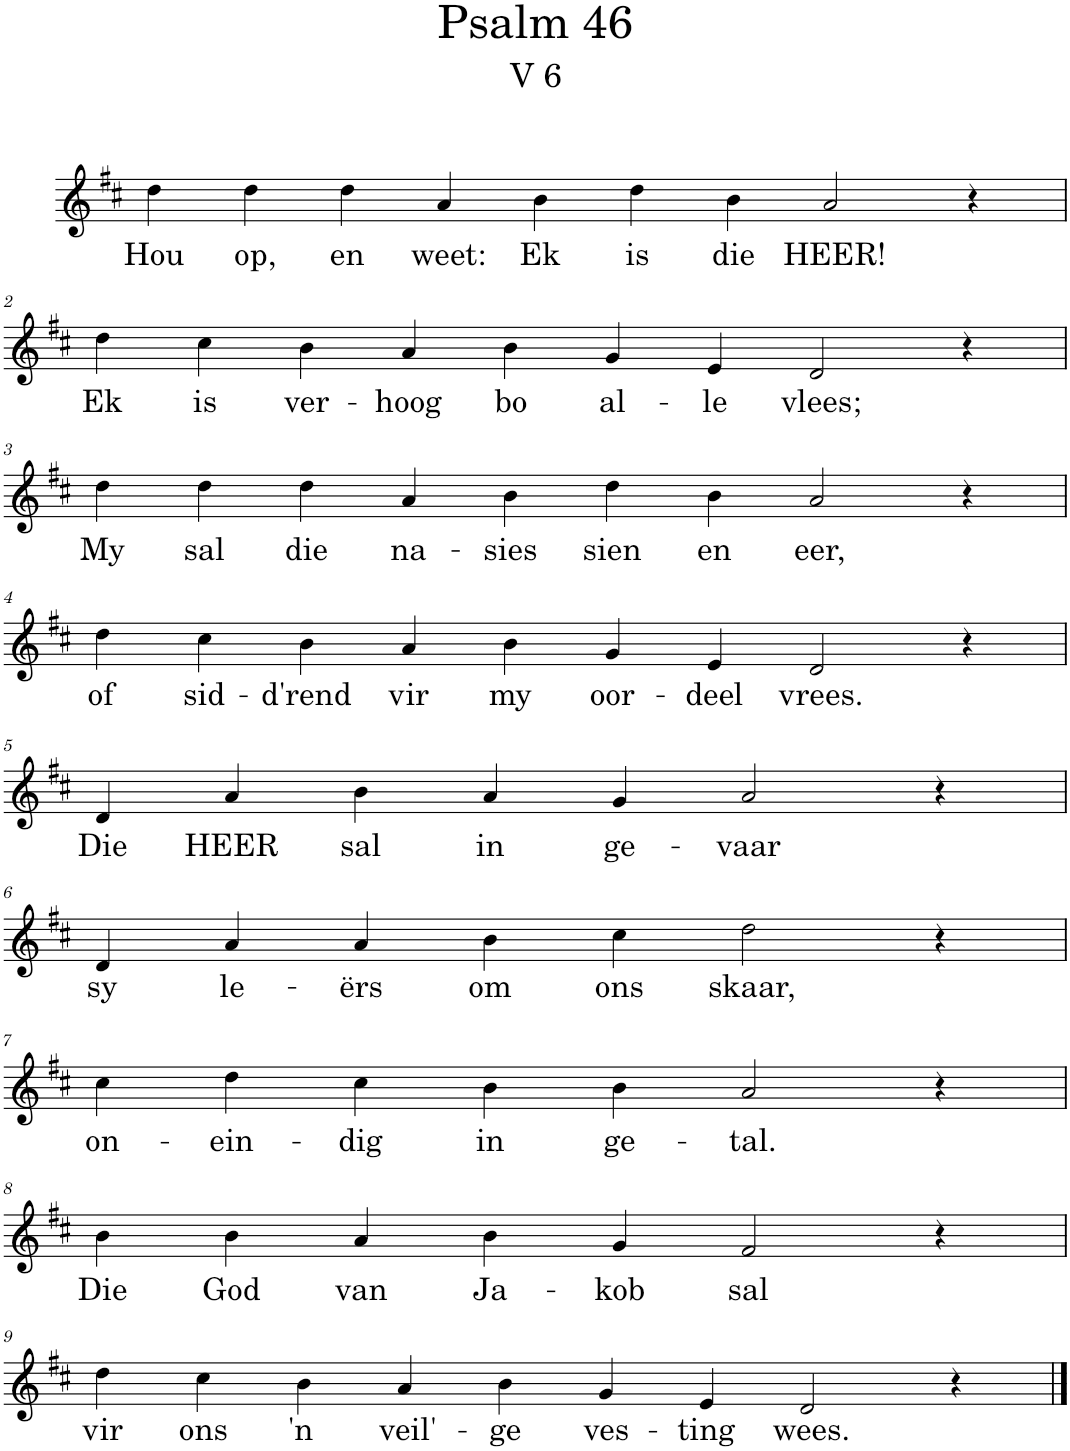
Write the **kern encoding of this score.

**kern	**text
*part1	*part1
*staff1	*staff1
*I"Piano	*
*I'Pno.	*
*clefG2	*
*k[f#c#]	*
*M10/4	*
=1	=1
!	!LO:LY:b
4dd\	Hou
!	!LO:LY:b
4dd\	op,
!	!LO:LY:b
4dd\	en
!	!LO:LY:b
4a/	weet:
!	!LO:LY:b
4b\	Ek
!	!LO:LY:b
4dd\	is
!	!LO:LY:b
4b\	die
!	!LO:LY:b
2a/	HEER!
4r	.
!!LO:LB:g=z
=2	=2
*M10/4	*
!	!LO:LY:b
4dd\	Ek
!	!LO:LY:b
4cc#\	is
!	!LO:LY:b
4b\	ver-
!	!LO:LY:b
4a/	-hoog
!	!LO:LY:b
4b\	bo
!	!LO:LY:b
4g/	al-
!	!LO:LY:b
4e/	-le
!	!LO:LY:b
2d/	vlees;
4r	.
!!LO:LB:g=z
=3	=3
!	!LO:LY:b
4dd\	My
!	!LO:LY:b
4dd\	sal
!	!LO:LY:b
4dd\	die
!	!LO:LY:b
4a/	na-
!	!LO:LY:b
4b\	-sies
!	!LO:LY:b
4dd\	sien
!	!LO:LY:b
4b\	en
!	!LO:LY:b
2a/	eer,
4r	.
!!LO:LB:g=z
=4	=4
!	!LO:LY:b
4dd\	of
!	!LO:LY:b
4cc#\	sid-
!	!LO:LY:b
4b\	-d'rend
!	!LO:LY:b
4a/	vir
!	!LO:LY:b
4b\	my
!	!LO:LY:b
4g/	oor-
!	!LO:LY:b
4e/	-deel
!	!LO:LY:b
2d/	vrees.
4r	.
!!LO:LB:g=z
=5	=5
*M8/4	*
!	!LO:LY:b
4d/	Die
!	!LO:LY:b
4a/	HEER
!	!LO:LY:b
4b\	sal
!	!LO:LY:b
4a/	in
!	!LO:LY:b
4g/	ge-
!	!LO:LY:b
2a/	-vaar
4r	.
!!LO:LB:g=z
=6	=6
!	!LO:LY:b
4d/	sy
!	!LO:LY:b
4a/	le-
!	!LO:LY:b
4a/	-ërs
!	!LO:LY:b
4b\	om
!	!LO:LY:b
4cc#\	ons
!	!LO:LY:b
2dd\	skaar,
4r	.
!!LO:LB:g=z
=7	=7
!	!LO:LY:b
4cc#\	on-
!	!LO:LY:b
4dd\	-ein-
!	!LO:LY:b
4cc#\	-dig
!	!LO:LY:b
4b\	in
!	!LO:LY:b
4b\	ge-
!	!LO:LY:b
2a/	-tal.
4r	.
!!LO:LB:g=z
=8	=8
!	!LO:LY:b
4b\	Die
!	!LO:LY:b
4b\	God
!	!LO:LY:b
4a/	van
!	!LO:LY:b
4b\	Ja-
!	!LO:LY:b
4g/	-kob
!	!LO:LY:b
2f#/	sal
4r	.
!!LO:LB:g=z
=9	=9
*M10/4	*
!	!LO:LY:b
4dd\	vir
!	!LO:LY:b
4cc#\	ons
!	!LO:LY:b
4b\	'n
!	!LO:LY:b
4a/	veil'-
!	!LO:LY:b
4b\	-ge
!	!LO:LY:b
4g/	ves-
!	!LO:LY:b
4e/	-ting
!	!LO:LY:b
2d/	wees.
4r	.
==	==
*-	*-
